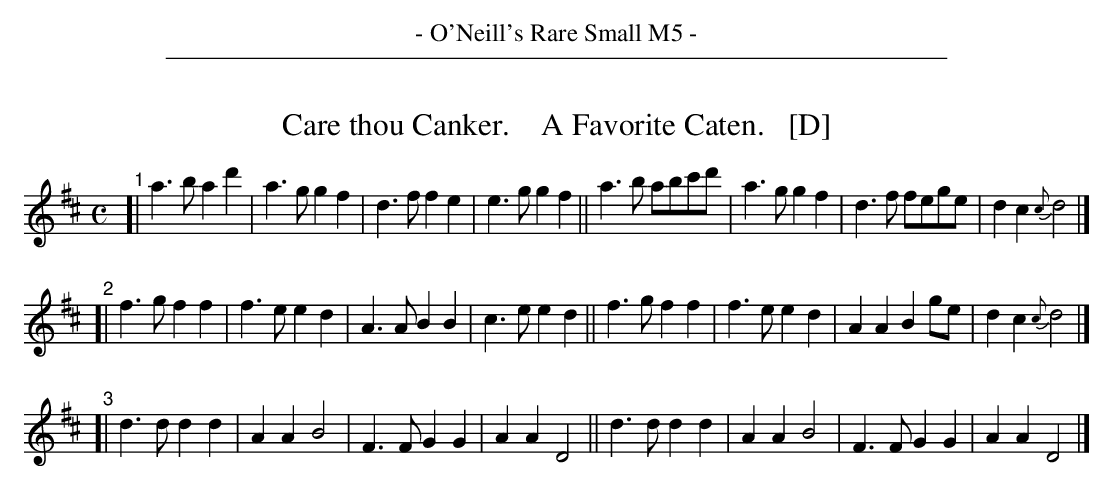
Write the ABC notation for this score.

X:1
T: Care thou Canker.    A Favorite Caten.   [D]
M: C
L: 1/8
K: D
"^1"[|\
a3b a2d'2 | a3g g2f2 | d3f f2e2 | e3g g2f2 ||\
a3b abc'd' | a3g g2f2 | d3f fege | d2c2 {c}d4 |]
"^2"[|\
f3g f2f2 | f3e e2d2 | A3A B2B2 | c3e e2d2 ||\
f3g f2f2 | f3e e2d2 | A2A2 B2ge | d2c2 {c}d4 |]
"^3"[|\
d3d d2d2 | A2A2 B4 | F3F G2G2 | A2A2 D4 ||\
d3d d2d2 | A2A2 B4 | F3F G2G2 | A2A2 D4 |]
